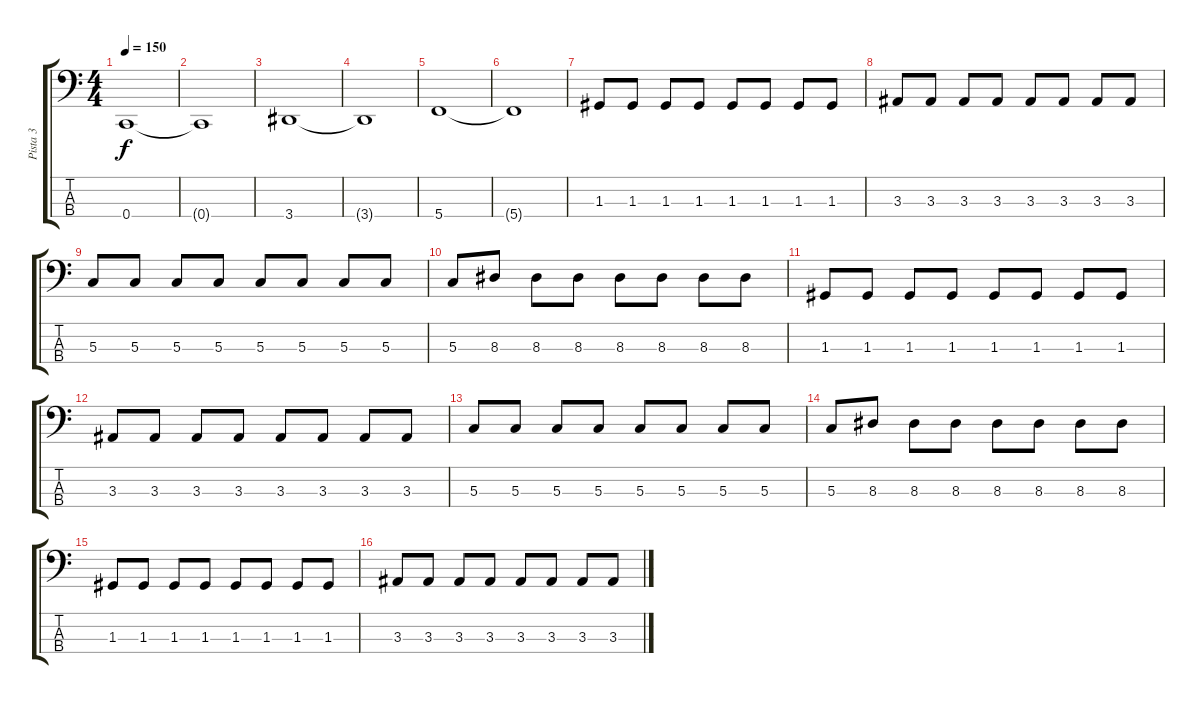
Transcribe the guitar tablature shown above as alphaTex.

\track ("Pista 3" "Pista 3") {instrument electricbasspick}
\staff {score tabs}
\tuning (F2 C2 G1 C1) {hide}
\ts (4 4)
\tempo 150
\clef f4
\ks c
0.4.1{dy f} |
0.4{t}.1 |
3.4.1 |
3.4{t}.1 |
5.4.1 |
5.4{t}.1 |
1.3.8 1.3.8 1.3.8 1.3.8 1.3.8 1.3.8 1.3.8 1.3.8 |
3.3.8 3.3.8 3.3.8 3.3.8 3.3.8 3.3.8 3.3.8 3.3.8 |
5.3.8 5.3.8 5.3.8 5.3.8 5.3.8 5.3.8 5.3.8 5.3.8 |
5.3.8 8.3.8 8.3.8 8.3.8 8.3.8 8.3.8 8.3.8 8.3.8 |
1.3.8 1.3.8 1.3.8 1.3.8 1.3.8 1.3.8 1.3.8 1.3.8 |
3.3.8 3.3.8 3.3.8 3.3.8 3.3.8 3.3.8 3.3.8 3.3.8 |
5.3.8 5.3.8 5.3.8 5.3.8 5.3.8 5.3.8 5.3.8 5.3.8 |
5.3.8 8.3.8 8.3.8 8.3.8 8.3.8 8.3.8 8.3.8 8.3.8 |
1.3.8 1.3.8 1.3.8 1.3.8 1.3.8 1.3.8 1.3.8 1.3.8 |
3.3.8 3.3.8 3.3.8 3.3.8 3.3.8 3.3.8 3.3.8 3.3.8
